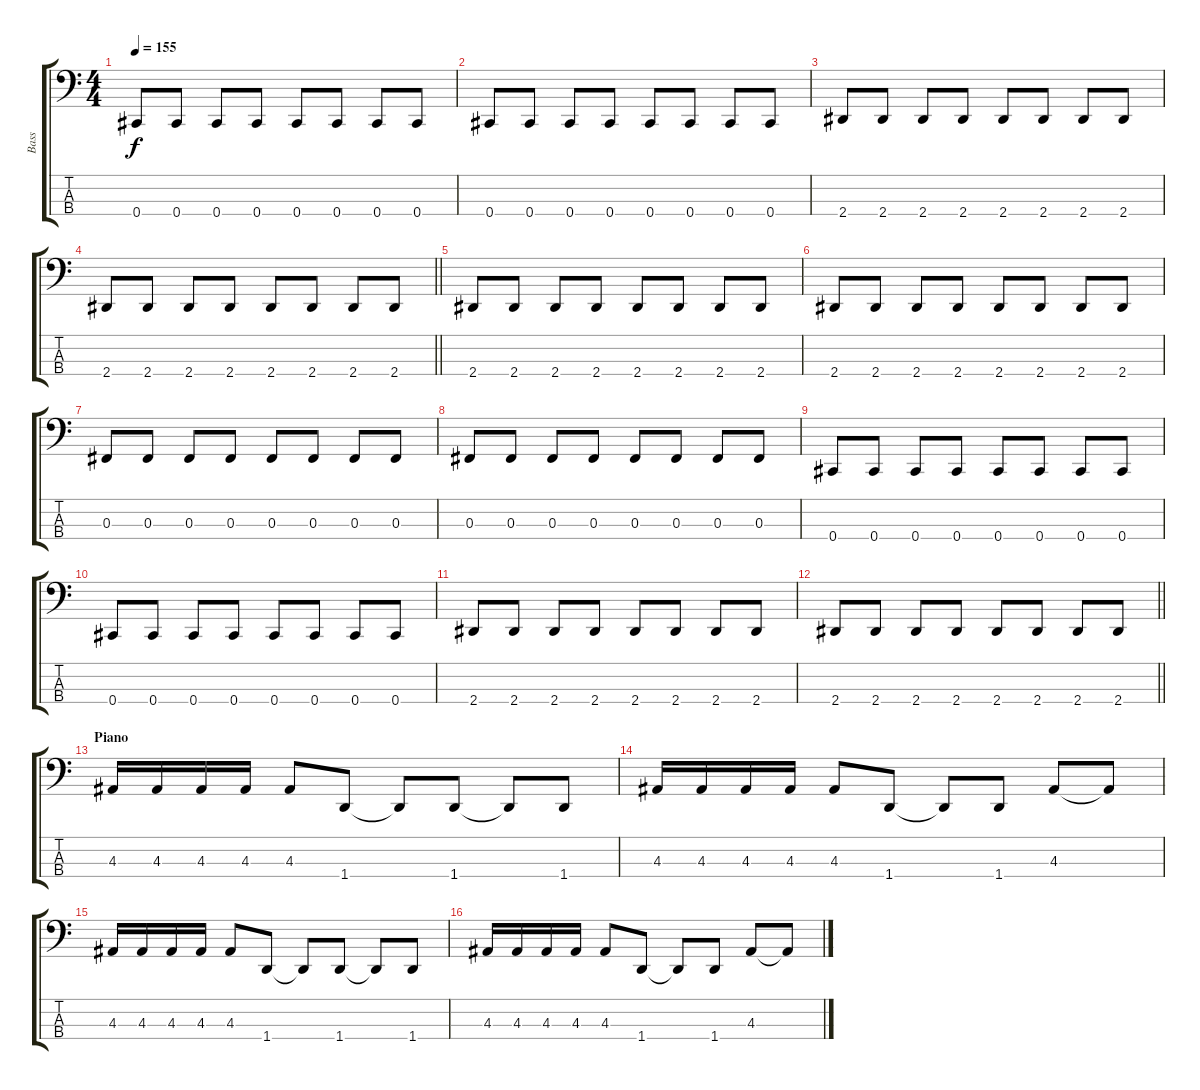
\track ("Bass" "Bass") {instrument electricbasspick}
\staff {score tabs}
\tuning (E2 B1 Gb1 Db1) {hide}
\ts (4 4)
\tempo 155
\clef f4
\ks c
0.4.8{dy f} 0.4.8 0.4.8 0.4.8 0.4.8 0.4.8 0.4.8 0.4.8 |
0.4.8 0.4.8 0.4.8 0.4.8 0.4.8 0.4.8 0.4.8 0.4.8 |
2.4.8 2.4.8 2.4.8 2.4.8 2.4.8 2.4.8 2.4.8 2.4.8 |
\barLineRight lightlight
2.4.8 2.4.8 2.4.8 2.4.8 2.4.8 2.4.8 2.4.8 2.4.8 |
2.4.8 2.4.8 2.4.8 2.4.8 2.4.8 2.4.8 2.4.8 2.4.8 |
2.4.8 2.4.8 2.4.8 2.4.8 2.4.8 2.4.8 2.4.8 2.4.8 |
0.3.8 0.3.8 0.3.8 0.3.8 0.3.8 0.3.8 0.3.8 0.3.8 |
0.3.8 0.3.8 0.3.8 0.3.8 0.3.8 0.3.8 0.3.8 0.3.8 |
0.4.8 0.4.8 0.4.8 0.4.8 0.4.8 0.4.8 0.4.8 0.4.8 |
0.4.8 0.4.8 0.4.8 0.4.8 0.4.8 0.4.8 0.4.8 0.4.8 |
2.4.8 2.4.8 2.4.8 2.4.8 2.4.8 2.4.8 2.4.8 2.4.8 |
\barLineRight lightlight
2.4.8 2.4.8 2.4.8 2.4.8 2.4.8 2.4.8 2.4.8 2.4.8 |
\section ("" "Piano")
4.3.16 4.3.16 4.3.16 4.3.16 4.3.8 1.4.8 1.4{t}.8 1.4.8 1.4{t}.8 1.4.8 |
4.3.16 4.3.16 4.3.16 4.3.16 4.3.8 1.4.8 1.4{t}.8 1.4.8 4.3.8 4.3{t}.8 |
4.3.16 4.3.16 4.3.16 4.3.16 4.3.8 1.4.8 1.4{t}.8 1.4.8 1.4{t}.8 1.4.8 |
4.3.16 4.3.16 4.3.16 4.3.16 4.3.8 1.4.8 1.4{t}.8 1.4.8 4.3.8 4.3{t}.8
